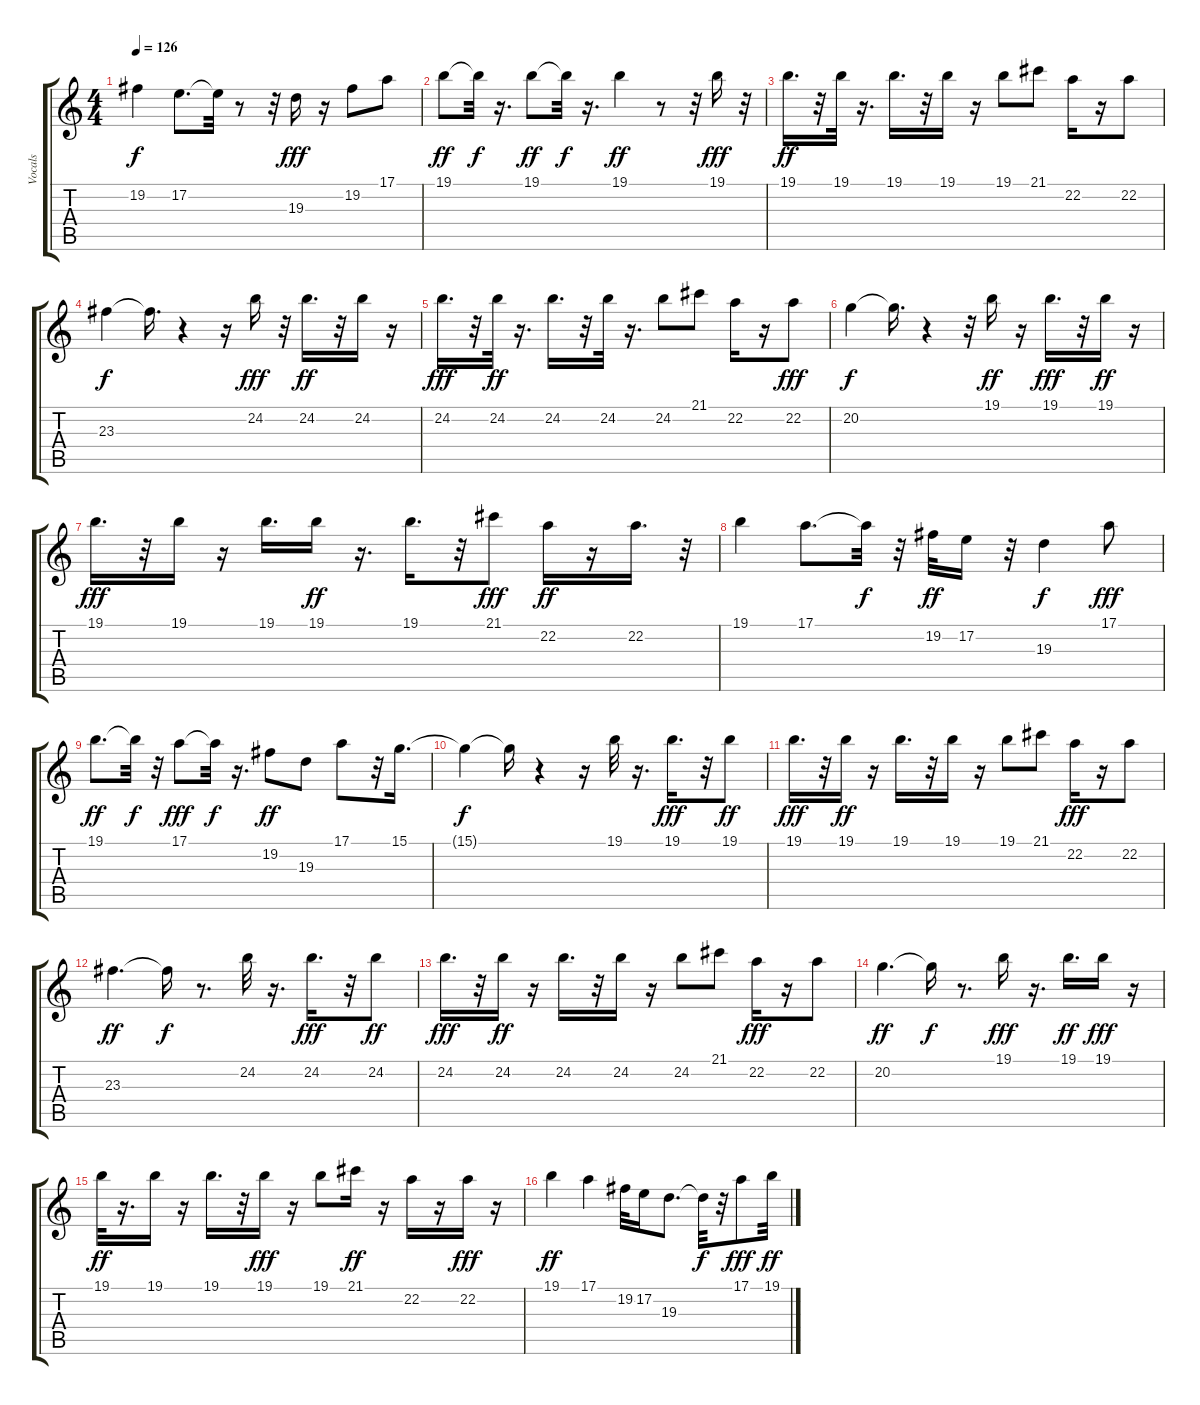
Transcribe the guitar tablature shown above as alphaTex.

\track ("Vocals" "Vocals") {instrument flute}
\staff {score tabs}
\tuning (E4 B3 G3 D3 A2 E2) {hide}
\ts (4 4)
\tempo 126
\clef g2
\ks c
19.2.4{dy f} 17.2.8{d} 17.2{t}.32 r.8 r.32 19.3.16{dy fff} r.16 19.2.8 17.1.8 |
19.1.8{dy ff} 19.1{t}.32{dy f} r.16{d} 19.1.8{dy ff} 19.1{t}.32{dy f} r.16{d} 19.1.4{dy ff} r.8 r.32 19.1.16{dy fff} r.32 |
19.1.16{d dy ff} r.32 19.1.32 r.16{d} 19.1.16{d} r.32 19.1.16 r.16 19.1.8 21.1.8 22.2.16 r.16 22.2.8 |
23.3.4{dy f} 23.3{t}.16{d} r.4 r.16 24.2.16{dy fff} r.32 24.2.16{d dy ff} r.32 24.2.16 r.16 |
24.2.16{d dy fff} r.32 24.2.32{dy ff} r.16{d} 24.2.16{d} r.32 24.2.32 r.16{d} 24.2.8 21.1.8 22.2.16 r.16 22.2.8{dy fff} |
20.2.4{dy f} 20.2{t}.16{d} r.4 r.32 19.1.16{dy ff} r.16 19.1.16{d dy fff} r.32 19.1.16{dy ff} r.16 |
19.1.16{d dy fff} r.32 19.1.16 r.16 19.1.16{d} 19.1.16{dy ff} r.16{d} 19.1.16{d} r.32 21.1.8{dy fff} 22.2.16{dy ff} r.16 22.2.16{d} r.32 |
19.1.4 17.1.8{d} 17.1{t}.32{dy f} r.32 19.2.32{dy ff} 17.2.16 r.32 19.3.4{dy f} 17.1.8{dy fff} |
19.1.8{d dy ff} 19.1{t}.32{dy f} r.32 17.1.8{dy fff} 17.1{t}.32{dy f} r.16{d} 19.2.8{dy ff} 19.3.8 17.1.8 r.32 15.1.16{d} |
15.1{t}.4{dy f} 15.1{t}.16 r.4 r.16 19.1.32 r.16{d} 19.1.16{d dy fff} r.32 19.1.8{dy ff} |
19.1.16{d dy fff} r.32 19.1.16{dy ff} r.16 19.1.16{d} r.32 19.1.16 r.16 19.1.8 21.1.8 22.2.16{dy fff} r.16 22.2.8 |
23.3.4{d dy ff} 23.3{t}.16{dy f} r.8{d} 24.2.32 r.16{d} 24.2.16{d dy fff} r.32 24.2.8{dy ff} |
24.2.16{d dy fff} r.32 24.2.16{dy ff} r.16 24.2.16{d} r.32 24.2.16 r.16 24.2.8 21.1.8 22.2.16{dy fff} r.16 22.2.8 |
20.2.4{d dy ff} 20.2{t}.16{dy f} r.8{d} 19.1.16{dy fff} r.16{d} 19.1.16{d dy ff} 19.1.16{dy fff} r.16 |
19.1.32{dy ff} r.16{d} 19.1.16 r.16 19.1.16{d} r.32 19.1.16{dy fff} r.16 19.1.8 21.1.16{dy ff} r.16 22.2.16 r.16 22.2.16{dy fff} r.16 |
19.1.4{dy ff} 17.1.4 19.2.32 17.2.16 19.3.8{d} 19.3{t}.32{dy f} r.32 17.1.8{dy fff} 19.1.32{dy ff}
